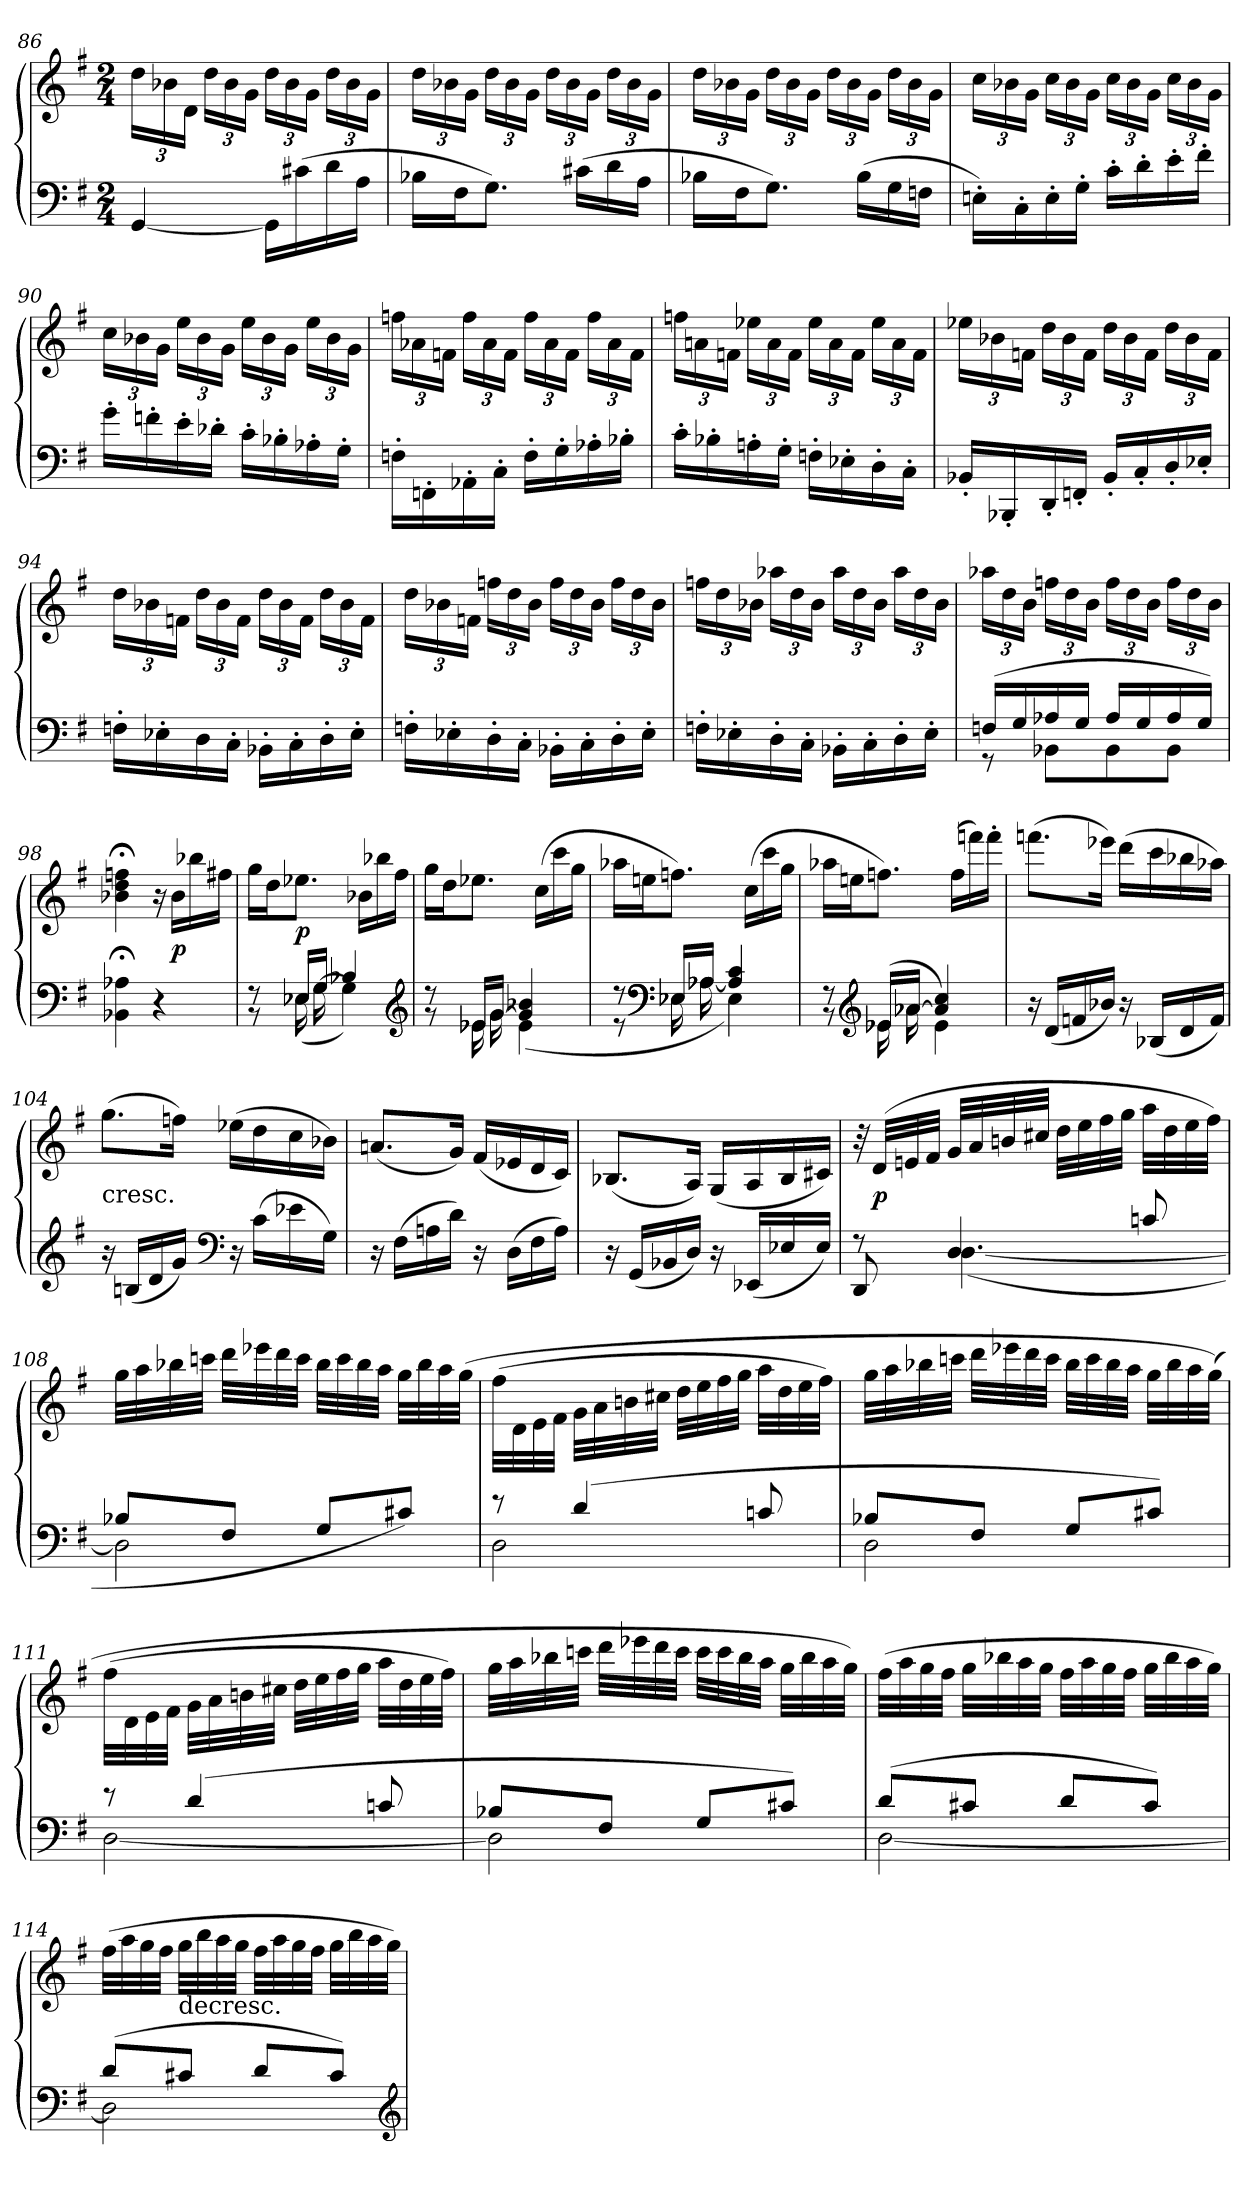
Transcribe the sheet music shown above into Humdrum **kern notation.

**kern	**kern	**dynam
*part1	*part1	*part1
*staff2	*staff1	*staff1/2
*clefF4	*clefG2	*
*k[f#]	*k[f#]	*
*G:	*G:	*
*M2/4	*M2/4	*
=86	=86	=86
[4GG/	24dd\LL	.
.	24b-X\	.
.	24d\JJ	.
.	24dd\LL	.
.	24b-\	.
.	24g\JJ	.
16GG\LL]	24dd\LL	.
.	24b-\	.
(16c#X\	.	.
.	24g\JJ	.
16d\	24dd\LL	.
.	24b-\	.
16A\JJ	.	.
.	24g\JJ	.
=87	=87	=87
16B-X\LL	24dd\LL	.
.	24b-X\	.
16F#\J	.	.
.	24g\JJ	.
8.G\J)	24dd\LL	.
.	24b-\	.
.	24g\JJ	.
.	24dd\LL	.
.	24b-\	.
(16c#X\LL	.	.
.	24g\JJ	.
16d\	24dd\LL	.
.	24b-\	.
16A\JJ	.	.
.	24g\JJ	.
=88	=88	=88
16B-X\LL	24dd\LL	.
.	24b-X\	.
16F#\J	.	.
.	24g\JJ	.
8.G\J)	24dd\LL	.
.	24b-\	.
.	24g\JJ	.
.	24dd\LL	.
.	24b-\	.
(16B-\LL	.	.
.	24g\JJ	.
16G\	24dd\LL	.
.	24b-\	.
16Fn\JJ	.	.
.	24g\JJ	.
=89	=89	=89
16En'\LL)	24cc\LL	.
.	24b-X\	.
16C'\	.	.
.	24g\JJ	.
16E'\	24cc\LL	.
.	24b-\	.
16G'\JJ	.	.
.	24g\JJ	.
16c'\LL	24cc\LL	.
.	24b-\	.
16d'\	.	.
.	24g\JJ	.
16e'\	24cc\LL	.
.	24b-\	.
16f#'\JJ	.	.
.	24g\JJ	.
=90	=90	=90
16g'\LL	24cc\LL	.
.	24b-X\	.
16fn'\	.	.
.	24g\JJ	.
16e'\	24ee\LL	.
.	24b-\	.
16d-X'\JJ	.	.
.	24g\JJ	.
16c'\LL	24ee\LL	.
.	24b-\	.
16B-X'\	.	.
.	24g\JJ	.
16A-X'\	24ee\LL	.
.	24b-\	.
16G'\JJ	.	.
.	24g\JJ	.
=91	=91	=91
16Fn'\LL	24ffn\LL	.
.	24a-X\	.
16FFn'\	.	.
.	24fn\JJ	.
16AA-X'\	24ff\LL	.
.	24a-\	.
16C'\JJ	.	.
.	24f\JJ	.
16F'\LL	24ff\LL	.
.	24a-\	.
16G'\	.	.
.	24f\JJ	.
16A-X'\	24ff\LL	.
.	24a-\	.
16B-X'\JJ	.	.
.	24f\JJ	.
=92	=92	=92
16c'\LL	24ffn\LL	.
.	24an\	.
16B-X'\	.	.
.	24fn\JJ	.
16An'\	24ee-X\LL	.
.	24a\	.
16G'\JJ	.	.
.	24f\JJ	.
16Fn'\LL	24ee-\LL	.
.	24a\	.
16E-X'\	.	.
.	24f\JJ	.
16D'\	24ee-\LL	.
.	24a\	.
16C'\JJ	.	.
.	24f\JJ	.
=93	=93	=93
16BB-X'/LL	24ee-X\LL	.
.	24b-X\	.
16BBB-X'/	.	.
.	24fn\JJ	.
16DD'/	24dd\LL	.
.	24b-\	.
16FFn'/JJ	.	.
.	24f\JJ	.
16BB-'/LL	24dd\LL	.
.	24b-\	.
16C'/	.	.
.	24f\JJ	.
16D'/	24dd\LL	.
.	24b-\	.
16E-X'/JJ	.	.
.	24f\JJ	.
=94	=94	=94
16Fn'\LL	24dd\LL	.
.	24b-X\	.
16E-X'\	.	.
.	24fn\JJ	.
16D\	24dd\LL	.
.	24b-\	.
16C'\JJ	.	.
.	24f\JJ	.
16BB-X'\LL	24dd\LL	.
.	24b-\	.
16C'\	.	.
.	24f\JJ	.
16D'\	24dd\LL	.
.	24b-\	.
16E-'\JJ	.	.
.	24f\JJ	.
=95	=95	=95
16Fn'\LL	24dd\LL	.
.	24b-X\	.
16E-X'\	.	.
.	24fn\JJ	.
16D'\	24ffn\LL	.
.	24dd\	.
16C'\JJ	.	.
.	24b-\JJ	.
16BB-X'\LL	24ff\LL	.
.	24dd\	.
16C'\	.	.
.	24b-\JJ	.
16D'\	24ff\LL	.
.	24dd\	.
16E-'\JJ	.	.
.	24b-\JJ	.
=96	=96	=96
16Fn'\LL	24ffn\LL	.
.	24dd\	.
16E-X'\	.	.
.	24b-X\JJ	.
16D'\	24aa-X\LL	.
.	24dd\	.
16C'\JJ	.	.
.	24b-\JJ	.
16BB-X'\LL	24aa-\LL	.
.	24dd\	.
16C'\	.	.
.	24b-\JJ	.
16D'\	24aa-\LL	.
.	24dd\	.
16E-'\JJ	.	.
.	24b-\JJ	.
=97	=97	=97
*^	*	*
(16Fn/LL	8r	24aa-X\LL	.
.	.	24dd\	.
16G/	.	.	.
.	.	24b\JJ	.
16A-X/	8BB-X\L	24ffn\LL	.
.	.	24dd\	.
16G/JJ	.	.	.
.	.	24b\JJ	.
16A-/LL	8BB-\	24ff\LL	.
.	.	24dd\	.
16G/	.	.	.
.	.	24b\JJ	.
16A-/	8BB-\J	24ff\LL	.
.	.	24dd\	.
16G/JJ)	.	.	.
.	.	24b\JJ	.
*v	*v	*	*
=98	=98	=98
4BB-X;<\ 4A-X;<\	4b-X;<\ 4dd;<\ 4ffn;<\	.
4r	16r	.
.	16b-\LL	p
.	16bb-X\	.
.	16ff#X\JJ	.
=99	=99	=99
*^	*	*
8r	8r	16gg\LL	.
.	.	16dd\J	.
16E-X\	(16E-X/LL	8.ee-X\J	p
[16G\	16G/JJ	.	.
4G\])	4B-X/	.	.
.	.	16b-X\LL	.
.	.	16bb-X\	.
.	.	16ff#\JJ	.
*clefG2	*	*	*
=100	=100	=100	=100
8r	8r	16gg\LL	.
.	.	16dd\J	.
16e-X/LL	16e-X\	8.ee-X\J	.
[16g/JJ	16g\	.	.
4g]/ 4b-X/	(4e-\	.	.
.	.	(16cc\LL	.
.	.	16ccc\	.
.	.	16gg\JJ	.
=101	=101	=101	=101
8r	8r	16aa-X\LL	.
.	.	16een\J	.
*clefF4	*	*	*
16E-X\	16E-X/LL	8.ffn\J)	.
16A-X\	[16A-X/JJ	.	.
4E-\)	4A-]/ 4c/	.	.
.	.	(16cc\LL	.
.	.	16ccc\	.
.	.	16gg\JJ	.
=102	=102	=102	=102
8r	8r	16aa-X\LL	.
.	.	16een\J	.
*clefG2	*	*	*
(16e-X/LL	16e-X\	8.ffn\J)	.
[16a-X/JJ	16a-X\	.	.
4a-]/ 4cc/	4e-\)	.	.
.	.	(16ff\LL	.
.	.	16fffn\)	.
.	.	16fff'\JJ	.
*v	*v	*	*
=103	=103	=103
16r	(8.fffn\L	.
(16d/LL	.	.
16fn/	.	.
16b-X/JJ)	16eee-X\Jk)	.
16r	(16ddd\LL	.
(16B-X/LL	16ccc\	.
16d/	16bb-X\	.
16f/JJ)	16aa-X\JJ)	.
=104	=104	=104
!	!LO:TX:c:t=cresc.	!
16r	(8.gg\L	.
(16Bn/LL	.	.
16d/	.	.
16g/JJ)	16ffn\Jk)	.
*clefF4	*	*
16r	(16ee-X\LL	.
(16c\LL	16dd\	.
16e-X\	16cc\	.
16G\JJ)	16b-X\JJ)	.
=105	=105	=105
16r	(8.an/L	.
(16F#\LL	.	.
16An\	.	.
16d\JJ)	16g/Jk)	.
16r	(16f#/LL	.
(16D\LL	16e-X/	.
16F#\	16d/	.
16A\JJ)	16c/JJ)	.
=106	=106	=106
16r	(8.B-X/L	.
(16GG/LL	.	.
16BB-X/	.	.
16D/JJ)	16A/Jk)	.
16r	(16G/LL	.
(16EE-X/LL	16A/	.
16E-X/	16B-/	.
16E-/JJ)	16c#X/JJ)	.
=107	=107	=107
*^	*	*
8r	8DD/	32r	.
.	.	(32d/LLL	p
.	.	32en/	.
.	.	32f#/JJJ	.
4D/	([4.D\	32g/LLL	.
.	.	32a/	.
.	.	32bn/	.
.	.	32cc#X/JJJ	.
.	.	32dd\LLL	.
.	.	32ee\	.
.	.	32ff#\	.
.	.	32gg\JJJ	.
8cn/	.	32aa\LLL	.
.	.	32dd\	.
.	.	32ee\	.
.	.	32ff#\JJJ)	.
=108	=108	=108	=108
8B-X/L	2D\]	32gg\LLL	.
.	.	32aa\	.
.	.	32bb-X\	.
.	.	32cccn\JJJ	.
8F#/J	.	32ddd\LLL	.
.	.	32eee-X\	.
.	.	32ddd\	.
.	.	32ccc\JJJ	.
8G/L	.	32bb-\LLL	.
.	.	32ccc\	.
.	.	32bb-\	.
.	.	32aa\JJJ	.
8c#X/J)	.	32gg\LLL	.
.	.	32bb-\	.
.	.	32aa\	.
.	.	(32gg\JJJ	.
=109	=109	=109	=109
8r	2D\	(32ff#\LLL	.
.	.	32d\	.
.	.	32e\	.
.	.	32f#\JJJ	.
(4d/	.	32g\LLL	.
.	.	32a\	.
.	.	32bn\	.
.	.	32cc#X\JJJ	.
.	.	32dd\LLL	.
.	.	32ee\	.
.	.	32ff#\	.
.	.	32gg\JJJ	.
8cn/	.	32aa\LLL	.
.	.	32dd\	.
.	.	32ee\	.
.	.	32ff#\JJJ)	.
=110	=110	=110	=110
8B-X/L	2D\	32gg\LLL	.
.	.	32aa\	.
.	.	32bb-X\	.
.	.	32cccn\JJJ	.
8F#/J	.	32ddd\LLL	.
.	.	32eee-X\	.
.	.	32ddd\	.
.	.	32ccc\JJJ	.
8G/L	.	32bb-\LLL	.
.	.	32ccc\	.
.	.	32bb-\	.
.	.	32aa\JJJ	.
8c#X/J)	.	32gg\LLL	.
.	.	32bb-\	.
.	.	32aa\	.
.	.	(32gg\JJJ)	.
=111	=111	=111	=111
8r	[2D\	(32ff#\LLL	.
.	.	32d\	.
.	.	32e\	.
.	.	32f#\JJJ	.
(4d/	.	32g\LLL	.
.	.	32a\	.
.	.	32bn\	.
.	.	32cc#X\JJJ	.
.	.	32dd\LLL	.
.	.	32ee\	.
.	.	32ff#\	.
.	.	32gg\JJJ	.
8cn/	.	32aa\LLL	.
.	.	32dd\	.
.	.	32ee\	.
.	.	32ff#\JJJ)	.
=112	=112	=112	=112
8B-X/L	2D\]	32gg\LLL	.
.	.	32aa\	.
.	.	32bb-X\	.
.	.	32cccn\JJJ	.
8F#/J	.	32ddd\LLL	.
.	.	32eee-X\	.
.	.	32ddd\	.
.	.	32ccc\JJJ	.
8G/L	.	32ccc\LLL	.
.	.	32ccc\	.
.	.	32bb-\	.
.	.	32aa\JJJ	.
8c#X/J)	.	32gg\LLL	.
.	.	32bb-\	.
.	.	32aa\	.
.	.	32gg\JJJ)	.
=113	=113	=113	=113
(8d/L	[2D\	(32ff#\LLL	.
.	.	32aa\	.
.	.	32gg\	.
.	.	32ff#\JJJ	.
8c#X/J	.	32gg\LLL	.
.	.	32bb-X\	.
.	.	32aa\	.
.	.	32gg\JJJ	.
8d/L	.	32ff#\LLL	.
.	.	32aa\	.
.	.	32gg\	.
.	.	32ff#\JJJ	.
8c#/J)	.	32gg\LLL	.
.	.	32bb-\	.
.	.	32aa\	.
.	.	32gg\JJJ)	.
=114	=114	=114	=114
(8d/L	2D\]	(32ff#\LLL	.
.	.	32aa\	.
.	.	32gg\	.
.	.	32ff#\JJJ	.
!	!	!LO:TX:c:t=decresc.	!
8c#X/J	.	32gg\LLL	.
.	.	32bb\	.
.	.	32aa\	.
.	.	32gg\JJJ	.
8d/L	.	32ff#\LLL	.
.	.	32aa\	.
.	.	32gg\	.
.	.	32ff#\JJJ	.
8c#/J)	.	32gg\LLL	.
.	.	32bb\	.
.	.	32aa\	.
.	.	32gg\JJJ)	.
*v	*v	*	*
*clefG2	*	*
=	=	=
*-	*-	*-
